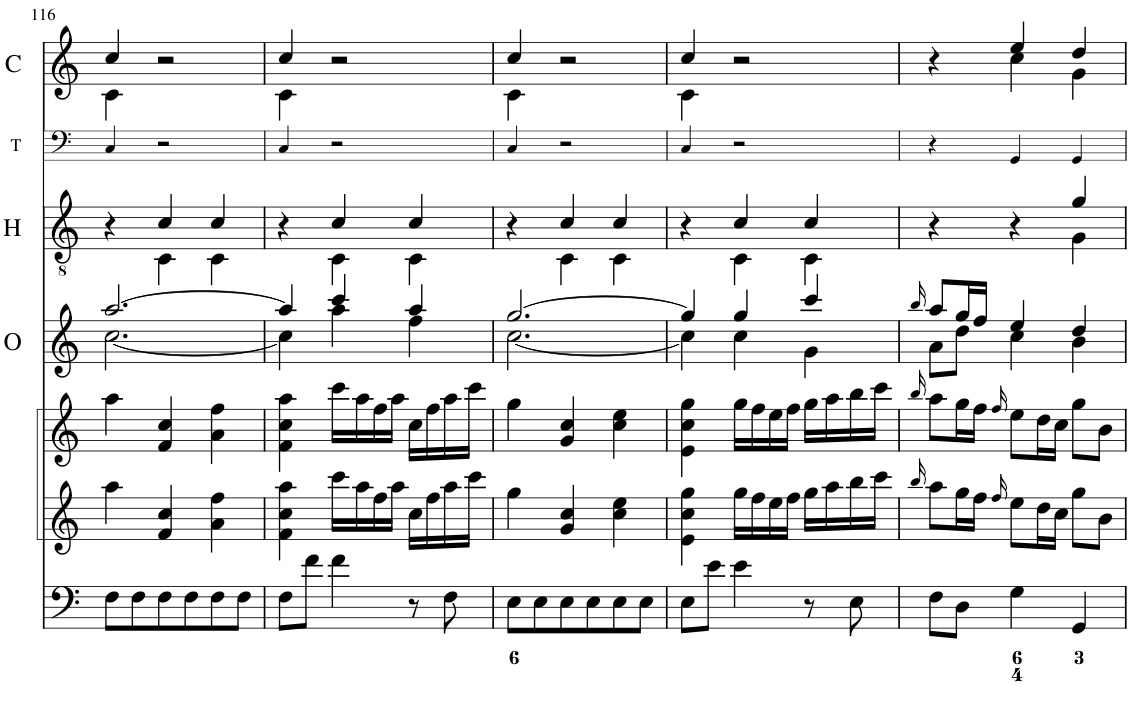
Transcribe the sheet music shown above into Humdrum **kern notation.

**kern	**kern	**kern	**kern	**kern	**kern	**kern
*part7	*part6	*part5	*part4	*part3	*part2	*part1
*staff7	*staff6	*staff5	*staff4	*staff3	*staff2	*staff1
*I"Organ	*I"Violin	*I"Violini	*I"Oboi	*I"Corni in C basso	*I"Timpani	*I"Clarini
*	*I'Vln	*I'Vln	*I'O	*	*I'T	*I'C
!!LO:PB:g=z
*clefF4	*clefG2	*clefG2	*clefG2	*clefGv2	*clefF4	*clefG2
*	*	*	*	*Trd7c12	*	*
*k[]	*k[]	*k[]	*k[]	*k[]	*k[]	*k[]
*M3/4	*M3/4	*M3/4	*M3/4	*M3/4	*M3/4	*M3/4
=116	=116	=116	=116	=116	=116	=116
*	*	*	*^	*^	*	*^
8F\L	4aa\	4aa\	[2.aa/	[2.cc\	4r	4ryy	4C/	4cc/	4c\
8F\	.	.	.	.	.	.	.	.	.
8F\	4f/ 4cc/	4f/ 4cc/	.	.	4c/	4C\	2r	2r	2ryy
8F\	.	.	.	.	.	.	.	.	.
8F\	4a\ 4ff\	4a\ 4ff\	.	.	4c/	4C\	.	.	.
8F\J	.	.	.	.	.	.	.	.	.
=117	=117	=117	=117	=117	=117	=117	=117	=117	=117
8F\L	4f\ 4cc\ 4aa\	4f\ 4cc\ 4aa\	4aa/]	4cc\]	4r	4ryy	4C/	4cc/	4c\
8f\J	.	.	.	.	.	.	.	.	.
4f\	16ccc\LL	16ccc\LL	4ccc/	4aa\	4c/	4C\	2r	2r	2ryy
.	16aa\	16aa\	.	.	.	.	.	.	.
.	16ff\	16ff\	.	.	.	.	.	.	.
.	16aa\JJ	16aa\JJ	.	.	.	.	.	.	.
8r	16cc\LL	16cc\LL	4aa/	4ff\	4c/	4C\	.	.	.
.	16ff\	16ff\	.	.	.	.	.	.	.
8F\	16aa\	16aa\	.	.	.	.	.	.	.
.	16ccc\JJ	16ccc\JJ	.	.	.	.	.	.	.
=118	=118	=118	=118	=118	=118	=118	=118	=118	=118
8E\L	4gg\	4gg\	[2.gg/	[2.cc\	4r	4ryy	4C/	4cc/	4c\
8E\	.	.	.	.	.	.	.	.	.
8E\	4g/ 4cc/	4g/ 4cc/	.	.	4c/	4C\	2r	2r	2ryy
8E\	.	.	.	.	.	.	.	.	.
8E\	4cc\ 4ee\	4cc\ 4ee\	.	.	4c/	4C\	.	.	.
8E\J	.	.	.	.	.	.	.	.	.
=119	=119	=119	=119	=119	=119	=119	=119	=119	=119
8E\L	4e\ 4cc\ 4gg\	4e\ 4cc\ 4gg\	4gg/]	4cc\]	4r	4ryy	4C/	4cc/	4c\
8e\J	.	.	.	.	.	.	.	.	.
4e\	16gg\LL	16gg\LL	4gg/	4cc\	4c/	4C\	2r	2r	2ryy
.	16ff\	16ff\	.	.	.	.	.	.	.
.	16ee\	16ee\	.	.	.	.	.	.	.
.	16ff\JJ	16ff\JJ	.	.	.	.	.	.	.
8r	16gg\LL	16gg\LL	4ccc/	4g\	4c/	4C\	.	.	.
.	16aa\	16aa\	.	.	.	.	.	.	.
8E\	16bb\	16bb\	.	.	.	.	.	.	.
.	16ccc\JJ	16ccc\JJ	.	.	.	.	.	.	.
=120	=120	=120	=120	=120	=120	=120	=120	=120	=120
.	16qbb/	16qbb/	16qbb/	.	.	.	.	.	.
8F\L	8aa\L	8aa\L	8aa/L	8a\L	4r	2ryy	4r	4r	4ryy
8D\J	16gg\L	16gg\L	16gg/L	8dd\J	.	.	.	.	.
.	16ff\JJ	16ff\JJ	16ff/JJ	.	.	.	.	.	.
.	16qff/	16qff/	.	.	.	.	.	.	.
4G\	8ee\L	8ee\L	4ee/	4cc\	4r	.	4GG/	4ee/	4cc\
.	16dd\L	16dd\L	.	.	.	.	.	.	.
.	16cc\JJ	16cc\JJ	.	.	.	.	.	.	.
4GG/	8gg\L	8gg\L	4dd/	4b\	4g/	4G\	4GG/	4dd/	4g\
.	8b\J	8b\J	.	.	.	.	.	.	.
*	*	*	*v	*v	*	*	*	*v	*v
*	*	*	*	*v	*v	*	*
=	=	=	=	=	=	=
*-	*-	*-	*-	*-	*-	*-
